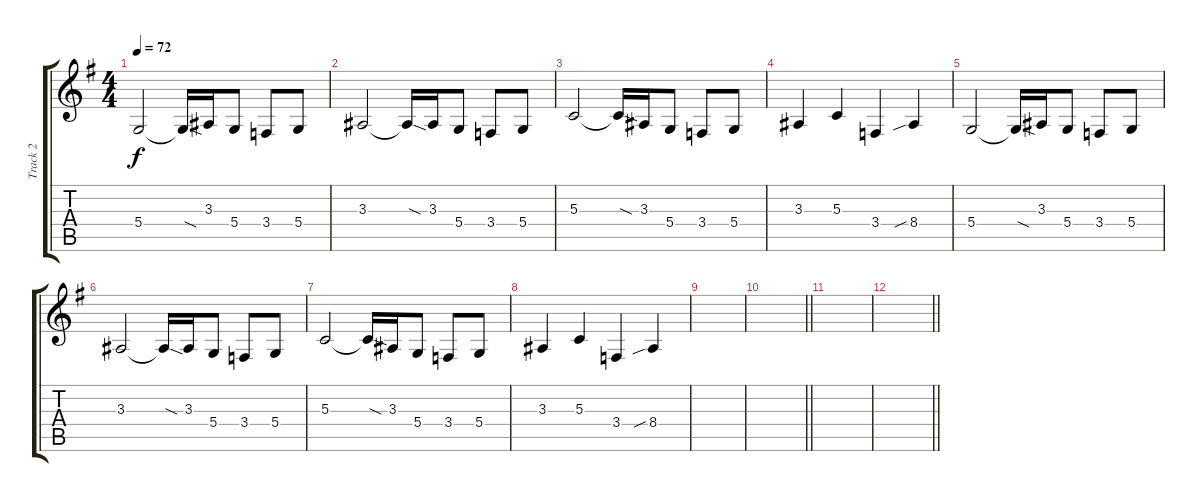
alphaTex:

\track ("Track 2" "Track 2") {instrument brightacousticpiano}
\staff {score tabs}
\tuning (E4 B3 G3 D3 A2 E2) {hide}
\ts (4 4)
\tempo 72
\clef g2
\ks g
5.4.2{dy f} 5.4{sod t}.16 3.3.16 5.4.8 3.4.8 5.4.8 |
3.3.2 3.3{sod t}.16 3.3.16 5.4.8 3.4.8 5.4.8 |
5.3.2 5.3{sod t}.16 3.3.16 5.4.8 3.4.8 5.4.8 |
3.3.4 5.3.4 3.4.4 8.4{sib}.4 |
5.4.2 5.4{sod t}.16 3.3.16 5.4.8 3.4.8 5.4.8 |
3.3.2 3.3{sod t}.16 3.3.16 5.4.8 3.4.8 5.4.8 |
5.3.2 5.3{sod t}.16 3.3.16 5.4.8 3.4.8 5.4.8 |
3.3.4 5.3.4 3.4.4 8.4{sib}.4 |
|
\barLineRight lightlight
|
|
\barLineRight lightlight
